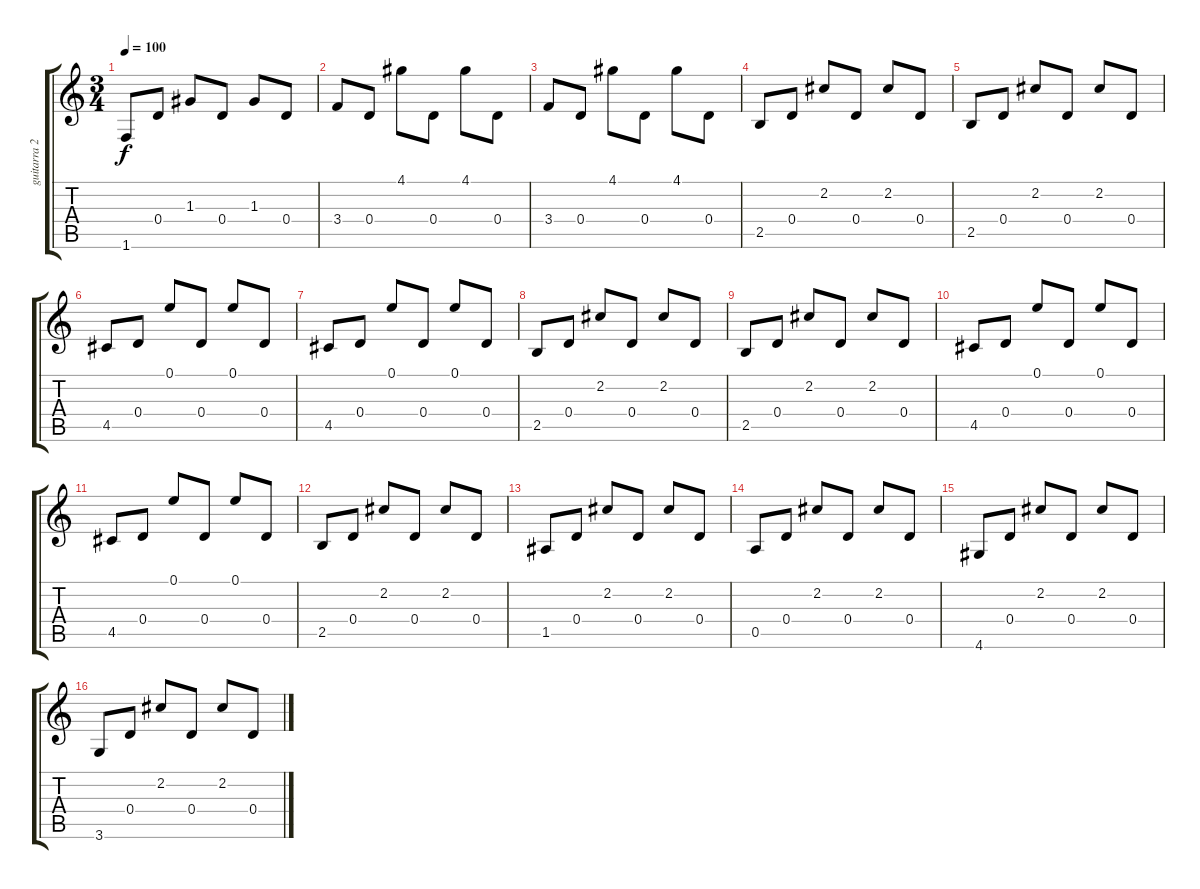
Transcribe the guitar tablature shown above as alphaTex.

\track ("guitarra 2" "guitarra 2") {instrument acousticguitarsteel}
\staff {score tabs}
\tuning (E4 B3 G3 D3 A2 E2) {hide}
\ts (3 4)
\tempo 100
\clef g2
\ks c
1.6.8{dy f} 0.4.8 1.3.8 0.4.8 1.3.8 0.4.8 |
3.4.8 0.4.8 4.1.8 0.4.8 4.1.8 0.4.8 |
3.4.8 0.4.8 4.1.8 0.4.8 4.1.8 0.4.8 |
2.5.8 0.4.8 2.2.8 0.4.8 2.2.8 0.4.8 |
2.5.8 0.4.8 2.2.8 0.4.8 2.2.8 0.4.8 |
4.5.8 0.4.8 0.1.8 0.4.8 0.1.8 0.4.8 |
4.5.8 0.4.8 0.1.8 0.4.8 0.1.8 0.4.8 |
2.5.8 0.4.8 2.2.8 0.4.8 2.2.8 0.4.8 |
2.5.8 0.4.8 2.2.8 0.4.8 2.2.8 0.4.8 |
4.5.8 0.4.8 0.1.8 0.4.8 0.1.8 0.4.8 |
4.5.8 0.4.8 0.1.8 0.4.8 0.1.8 0.4.8 |
2.5.8 0.4.8 2.2.8 0.4.8 2.2.8 0.4.8 |
1.5.8 0.4.8 2.2.8 0.4.8 2.2.8 0.4.8 |
0.5.8 0.4.8 2.2.8 0.4.8 2.2.8 0.4.8 |
4.6.8 0.4.8 2.2.8 0.4.8 2.2.8 0.4.8 |
3.6.8 0.4.8 2.2.8 0.4.8 2.2.8 0.4.8
